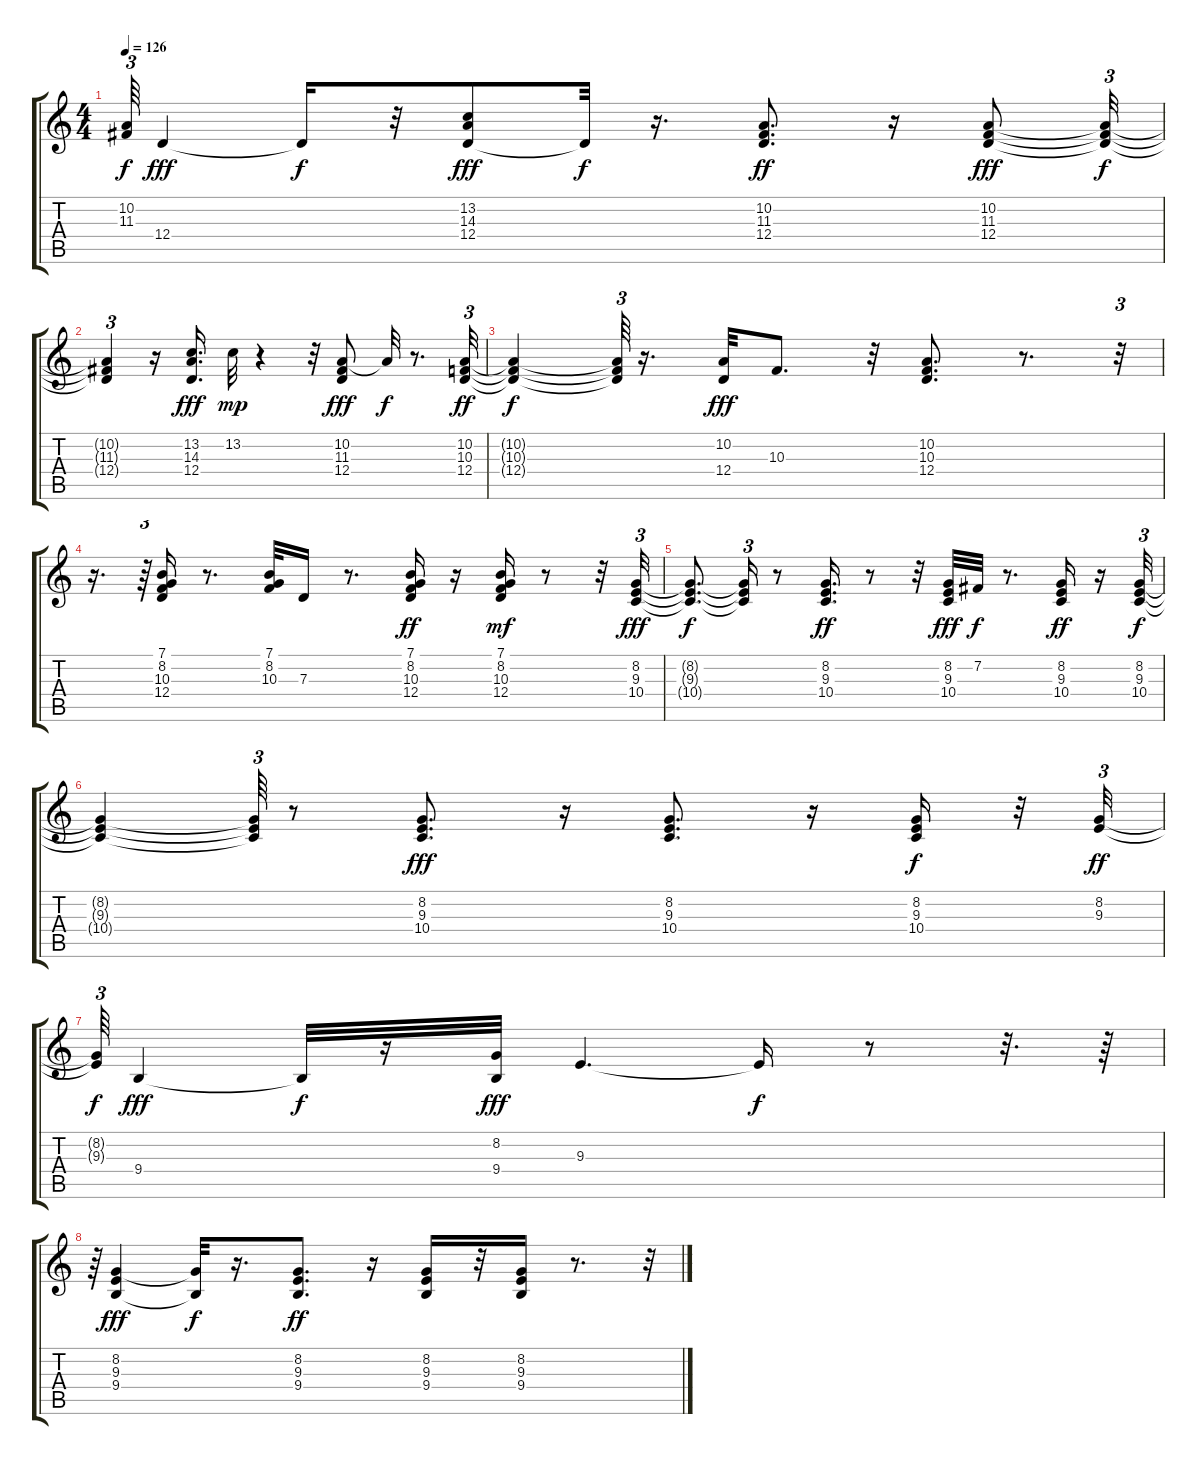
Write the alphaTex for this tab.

\track "" {instrument electricpiano2}
\staff {score tabs}
\tuning (E4 B3 G3 D3 A2 E2) {hide}
\ts (4 4)
\tempo 126
\clef g2
\ks c
(10.2{t} 11.3{t}).64{tu (3 2) dy f} 12.4.4{dy fff} 12.4{t}.16{dy f} r.32 (13.2 14.3 12.4).8{dy fff} 12.4{t}.32{dy f} r.16{d} (10.2 11.3 12.4).8{d dy ff} r.16 (10.2 11.3 12.4).8{dy fff} (10.2{t} 11.3{t} 12.4{t}).32{tu (3 2) dy f} |
(10.2{t} 11.3{t} 12.4{t}).4{tu (3 2)} r.16 (13.2 14.3 12.4).16{d dy fff} 13.2.32{dy mp} r.4 r.32 (10.2 11.3 12.4).8{dy fff} 10.2{t}.32{dy f} r.8{d} (10.2 10.3 12.4).32{tu (3 2) dy ff} |
(10.2{t} 10.3{t} 12.4{t}).4{dy f} (10.2{t} 10.3{t} 12.4{t}).64{tu (3 2)} r.16{d} (10.2 12.4).32{dy fff} 10.3.8{d} r.32 (10.2 10.3 12.4).8{d} r.8{d} r.32{tu (3 2)} |
r.16{d} r.64{tu (3 2)} (7.1 8.2 10.3 12.4).16 r.8{d} (7.1 8.2 10.3).32 7.3.16 r.8{d} (7.1 8.2 10.3 12.4).16{dy ff} r.16 (7.1 8.2 10.3 12.4).16{dy mf} r.8 r.32 (8.2 9.3 10.4).32{tu (3 2) dy fff} |
(8.2{t} 9.3{t} 10.4{t}).8{d dy f} (8.2{t} 9.3{t} 10.4{t}).16{tu (3 2)} r.8 (8.2 9.3 10.4).16{d dy ff} r.8 r.32 (8.2 9.3 10.4).32{dy fff} 7.2.32{dy f} r.8{d} (8.2 9.3 10.4).16{dy ff} r.16 (8.2 9.3 10.4).32{tu (3 2) dy f} |
(8.2{t} 9.3{t} 10.4{t}).4 (8.2{t} 9.3{t} 10.4{t}).64{tu (3 2)} r.8 (8.2 9.3 10.4).8{d dy fff} r.16 (8.2 9.3 10.4).8{d} r.16 (8.2 9.3 10.4).16{dy f} r.32 (8.2 9.3).32{tu (3 2) dy ff} |
(8.2{t} 9.3{t}).64{tu (3 2) dy f} 9.4.4{dy fff} 9.4{t}.32{dy f} r.16 (8.2 9.4).32{dy fff} 9.3.4{d} 9.3{t}.16{dy f} r.8 r.32{d} r.64 |
r.64{tu (3 2)} (8.2 9.3 9.4).4{dy fff} (8.2{t} 9.4{t}).32{dy f} r.16{d} (8.2 9.3 9.4).8{d dy ff} r.16 (8.2 9.3 9.4).16 r.32 (8.2 9.3 9.4).16 r.8{d} r.32{tu (3 2)}
